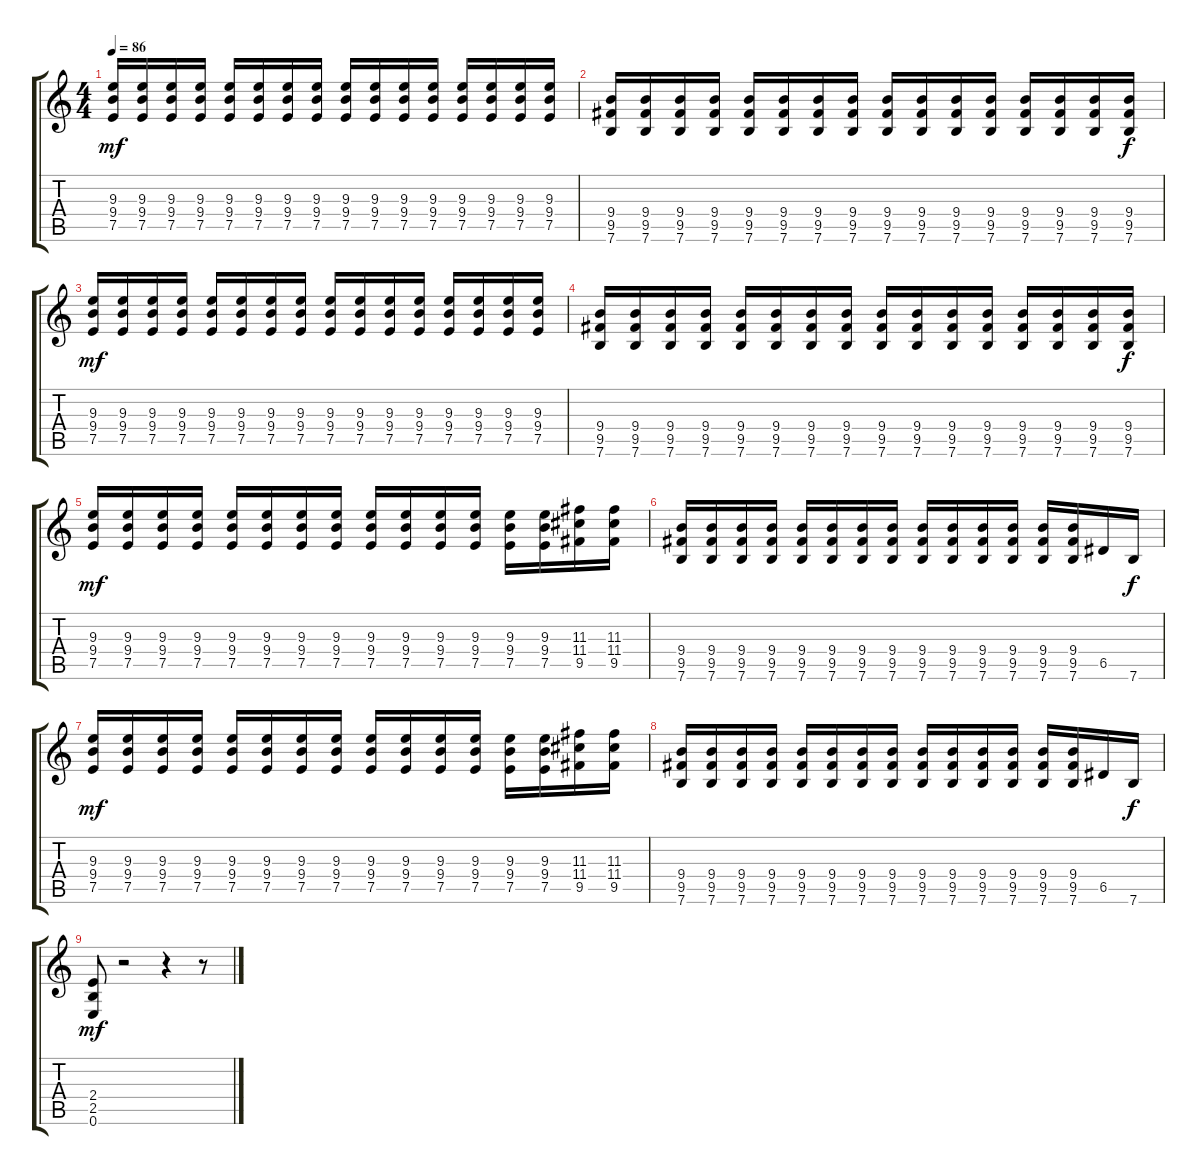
\track "" {instrument distortionguitar}
\staff {score tabs}
\tuning (E4 B3 G3 D3 A2 E2) {hide}
\ts (4 4)
\tempo 86
\clef g2
\ks c
(9.3 9.4 7.5).16{dy mf} (9.3 9.4 7.5).16 (9.3 9.4 7.5).16 (9.3 9.4 7.5).16 (9.3 9.4 7.5).16 (9.3 9.4 7.5).16 (9.3 9.4 7.5).16 (9.3 9.4 7.5).16 (9.3 9.4 7.5).16 (9.3 9.4 7.5).16 (9.3 9.4 7.5).16 (9.3 9.4 7.5).16 (9.3 9.4 7.5).16 (9.3 9.4 7.5).16 (9.3 9.4 7.5).16 (9.3 9.4 7.5).16 |
(9.4 9.5 7.6).16 (9.4 9.5 7.6).16 (9.4 9.5 7.6).16 (9.4 9.5 7.6).16 (9.4 9.5 7.6).16 (9.4 9.5 7.6).16 (9.4 9.5 7.6).16 (9.4 9.5 7.6).16 (9.4 9.5 7.6).16 (9.4 9.5 7.6).16 (9.4 9.5 7.6).16 (9.4 9.5 7.6).16 (9.4 9.5 7.6).16 (9.4 9.5 7.6).16 (9.4 9.5 7.6).16 (9.4 9.5 7.6).16{dy f} |
(9.3 9.4 7.5).16{dy mf} (9.3 9.4 7.5).16 (9.3 9.4 7.5).16 (9.3 9.4 7.5).16 (9.3 9.4 7.5).16 (9.3 9.4 7.5).16 (9.3 9.4 7.5).16 (9.3 9.4 7.5).16 (9.3 9.4 7.5).16 (9.3 9.4 7.5).16 (9.3 9.4 7.5).16 (9.3 9.4 7.5).16 (9.3 9.4 7.5).16 (9.3 9.4 7.5).16 (9.3 9.4 7.5).16 (9.3 9.4 7.5).16 |
(9.4 9.5 7.6).16 (9.4 9.5 7.6).16 (9.4 9.5 7.6).16 (9.4 9.5 7.6).16 (9.4 9.5 7.6).16 (9.4 9.5 7.6).16 (9.4 9.5 7.6).16 (9.4 9.5 7.6).16 (9.4 9.5 7.6).16 (9.4 9.5 7.6).16 (9.4 9.5 7.6).16 (9.4 9.5 7.6).16 (9.4 9.5 7.6).16 (9.4 9.5 7.6).16 (9.4 9.5 7.6).16 (9.4 9.5 7.6).16{dy f} |
(9.3 9.4 7.5).16{dy mf} (9.3 9.4 7.5).16 (9.3 9.4 7.5).16 (9.3 9.4 7.5).16 (9.3 9.4 7.5).16 (9.3 9.4 7.5).16 (9.3 9.4 7.5).16 (9.3 9.4 7.5).16 (9.3 9.4 7.5).16 (9.3 9.4 7.5).16 (9.3 9.4 7.5).16 (9.3 9.4 7.5).16 (9.3 9.4 7.5).16 (9.3 9.4 7.5).16 (11.3 11.4 9.5).16 (11.3 11.4 9.5).16 |
(9.4 9.5 7.6).16 (9.4 9.5 7.6).16 (9.4 9.5 7.6).16 (9.4 9.5 7.6).16 (9.4 9.5 7.6).16 (9.4 9.5 7.6).16 (9.4 9.5 7.6).16 (9.4 9.5 7.6).16 (9.4 9.5 7.6).16 (9.4 9.5 7.6).16 (9.4 9.5 7.6).16 (9.4 9.5 7.6).16 (9.4 9.5 7.6).16 (9.4 9.5 7.6).16 6.5.16 7.6.16{dy f} |
(9.3 9.4 7.5).16{dy mf} (9.3 9.4 7.5).16 (9.3 9.4 7.5).16 (9.3 9.4 7.5).16 (9.3 9.4 7.5).16 (9.3 9.4 7.5).16 (9.3 9.4 7.5).16 (9.3 9.4 7.5).16 (9.3 9.4 7.5).16 (9.3 9.4 7.5).16 (9.3 9.4 7.5).16 (9.3 9.4 7.5).16 (9.3 9.4 7.5).16 (9.3 9.4 7.5).16 (11.3 11.4 9.5).16 (11.3 11.4 9.5).16 |
(9.4 9.5 7.6).16 (9.4 9.5 7.6).16 (9.4 9.5 7.6).16 (9.4 9.5 7.6).16 (9.4 9.5 7.6).16 (9.4 9.5 7.6).16 (9.4 9.5 7.6).16 (9.4 9.5 7.6).16 (9.4 9.5 7.6).16 (9.4 9.5 7.6).16 (9.4 9.5 7.6).16 (9.4 9.5 7.6).16 (9.4 9.5 7.6).16 (9.4 9.5 7.6).16 6.5.16 7.6.16{dy f} |
(2.4 2.5 0.6).8{dy mf} r.2 r.4 r.8
